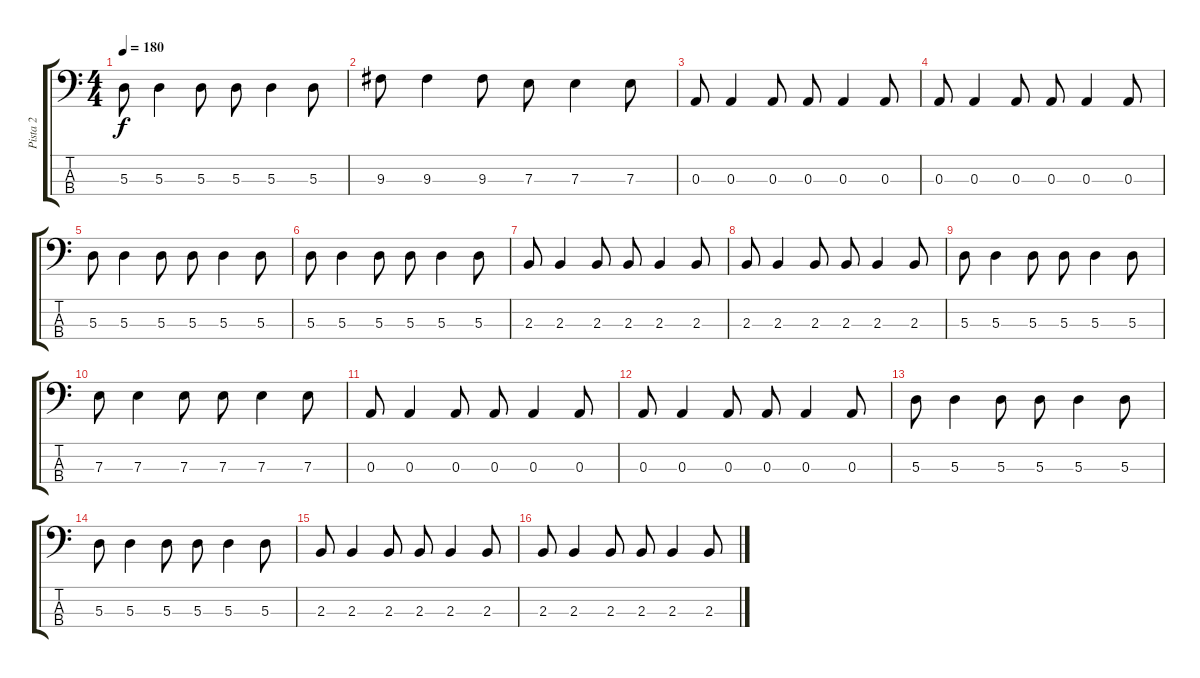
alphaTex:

\track ("Pista 2" "Pista 2") {instrument electricbassfinger}
\staff {score tabs}
\tuning (G2 D2 A1 E1) {hide}
\ts (4 4)
\tempo 180
\clef f4
\ks c
5.3.8{dy f} 5.3.4 5.3.8 5.3.8 5.3.4 5.3.8 |
9.3.8 9.3.4 9.3.8 7.3.8 7.3.4 7.3.8 |
0.3.8 0.3.4 0.3.8 0.3.8 0.3.4 0.3.8 |
0.3.8 0.3.4 0.3.8 0.3.8 0.3.4 0.3.8 |
5.3.8 5.3.4 5.3.8 5.3.8 5.3.4 5.3.8 |
5.3.8 5.3.4 5.3.8 5.3.8 5.3.4 5.3.8 |
2.3.8 2.3.4 2.3.8 2.3.8 2.3.4 2.3.8 |
2.3.8 2.3.4 2.3.8 2.3.8 2.3.4 2.3.8 |
5.3.8 5.3.4 5.3.8 5.3.8 5.3.4 5.3.8 |
7.3.8 7.3.4 7.3.8 7.3.8 7.3.4 7.3.8 |
0.3.8 0.3.4 0.3.8 0.3.8 0.3.4 0.3.8 |
0.3.8 0.3.4 0.3.8 0.3.8 0.3.4 0.3.8 |
5.3.8 5.3.4 5.3.8 5.3.8 5.3.4 5.3.8 |
5.3.8 5.3.4 5.3.8 5.3.8 5.3.4 5.3.8 |
2.3.8 2.3.4 2.3.8 2.3.8 2.3.4 2.3.8 |
2.3.8 2.3.4 2.3.8 2.3.8 2.3.4 2.3.8
